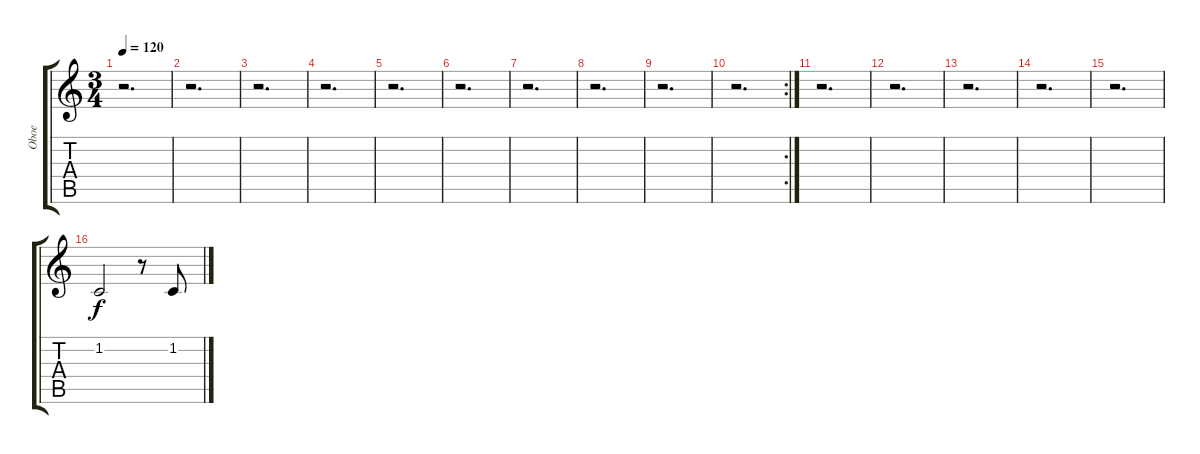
\track ("Oboe" "Oboe") {instrument oboe}
\staff {score tabs}
\tuning (E4 B3 G3 D3 A2 E2) {hide}
\ts (3 4)
\tempo 120
\clef g2
\ks c
r.2{d dy f} |
r.2{d} |
r.2{d} |
r.2{d} |
r.2{d} |
r.2{d} |
r.2{d} |
r.2{d} |
r.2{d} |
\rc 2
r.2{d} |
r.2{d} |
r.2{d} |
r.2{d} |
r.2{d} |
r.2{d} |
1.2.2 r.8 1.2.8
